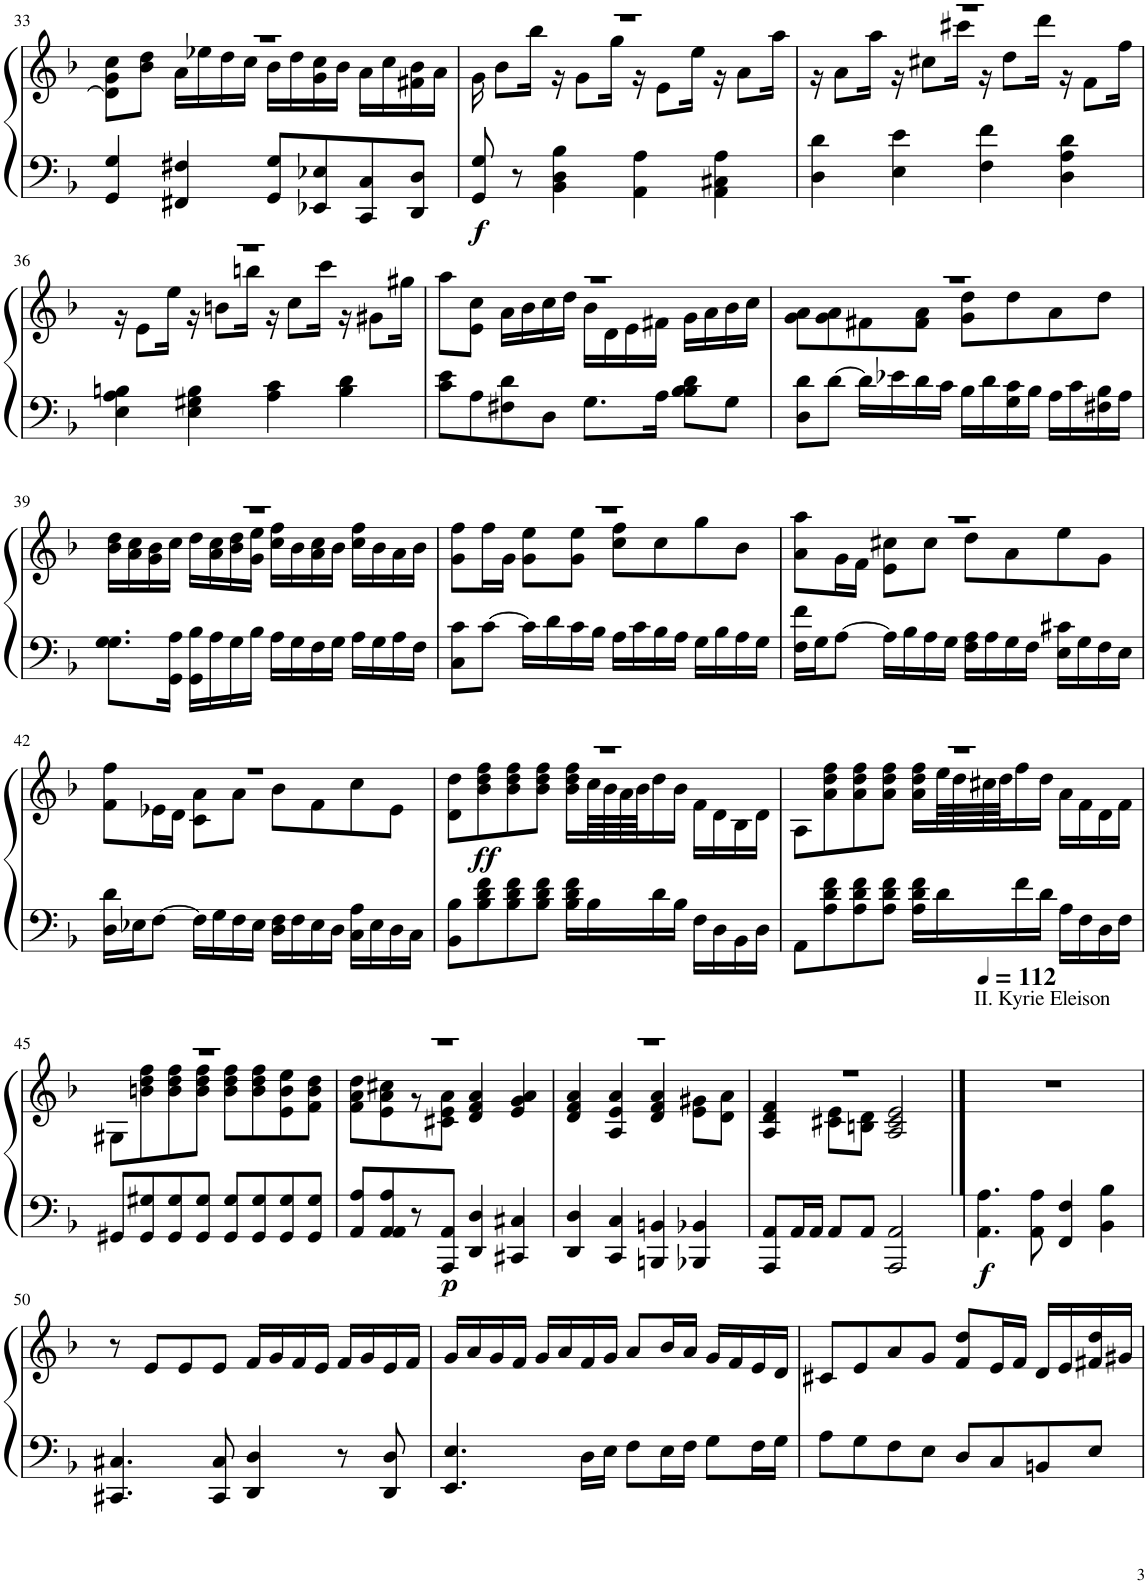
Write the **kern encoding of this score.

**kern	**kern	**dynam
*part1	*part1	*part1
*staff2	*staff1	*staff1/2
*I"Piano	*	*
*I'Pia.	*	*
!!LO:PB:g=z
*clefF4	*clefG2	*
*k[b-]	*k[b-]	*
*M4/4	*M4/4	*
*met(c)	*met(c)	*
=33	=33	=33
*	*^	*
4GG/ 4G/	1r	8d\] 8g\ 8cc\L	.
.	.	8b-\ 8dd\J	.
4FF#X/ 4F#X/	.	16a\LL	.
.	.	16ee-X\	.
.	.	16dd\	.
.	.	16cc\JJ	.
8GG/ 8G/L	.	16b-\LL	.
.	.	16dd\	.
8EE-X/ 8E-X/	.	16g\ 16cc\	.
.	.	16b-\JJ	.
8CC/ 8C/	.	16a\LL	.
.	.	16cc\	.
8DD/ 8D/J	.	16f#X\ 16b-\	.
.	.	16a\JJ	.
=34	=34	=34	=34
!	!	!	!LO:DY:b=2
8GG/ 8G/	1r	16g\	f
.	.	8b-\L	.
8r	.	.	.
.	.	16bb-\Jk	.
4BB-\ 4D\ 4B-\	.	16r	.
.	.	8g\L	.
.	.	16gg\Jk	.
4AA\ 4A\	.	16r	.
.	.	8e\L	.
.	.	16ee\Jk	.
4AA\ 4C#X\ 4A\	.	16r	.
.	.	8a\L	.
.	.	16aa\Jk	.
=35	=35	=35	=35
4D\ 4d\	1r	16r	.
.	.	8a\L	.
.	.	16aa\Jk	.
4E\ 4e\	.	16r	.
.	.	8cc#X\L	.
.	.	16ccc#X\Jk	.
4F\ 4f\	.	16r	.
.	.	8dd\L	.
.	.	16ddd\Jk	.
4D\ 4A\ 4d\	.	16r	.
.	.	8f\L	.
.	.	16ff\Jk	.
!!LO:LB:g=z	!!
=36	=36	=36	=36
4E\ 4A\ 4Bn\	1r	16r	.
.	.	8e\L	.
.	.	16ee\Jk	.
4E\ 4G#X\ 4B\	.	16r	.
.	.	8bn\L	.
.	.	16bbn\Jk	.
4A\ 4c\	.	16r	.
.	.	8cc\L	.
.	.	16ccc\Jk	.
4B\ 4d\	.	16r	.
.	.	8g#X\L	.
.	.	16gg#X\Jk	.
=37	=37	=37	=37
8c\ 8e\L	1r	8aa\L	.
8A\	.	8e\ 8cc\J	.
8F#X\ 8d\	.	16a\LL	.
.	.	16b-\	.
8D\J	.	16cc\	.
.	.	16dd\JJ	.
8.G\L	.	16b-\LL	.
.	.	16d\	.
.	.	16e\	.
16A\Jk	.	16f#X\JJ	.
8B-\ 8B-\ 8d\L	.	16g\LL	.
.	.	16a\	.
8G\J	.	16b-\	.
.	.	16cc\JJ	.
=38	=38	=38	=38
8D\ 8d\L	1r	8g\ 8a\L	.
[8d\J	.	8g\ 8a\	.
16d\LL]	.	8f#X\	.
16e-X\	.	.	.
16d\	.	8f#\ 8a\J	.
16c\JJ	.	.	.
16B-\LL	.	8g\ 8dd\L	.
16d\	.	.	.
16G\ 16c\	.	8dd\	.
16B-\JJ	.	.	.
16A\LL	.	8a\	.
16c\	.	.	.
16F#X\ 16B-\	.	8dd\J	.
16A\JJ	.	.	.
!!LO:LB:g=z	!!
=39	=39	=39	=39
8.G\ 8.G\L	1r	16b-\ 16dd\LL	.
.	.	16a\ 16cc\	.
.	.	16g\ 16b-\	.
16GG\ 16A\Jk	.	16cc\JJ	.
16GG\ 16B-\LL	.	16dd\LL	.
16A\	.	16a\ 16cc\	.
16G\	.	16b-\ 16dd\	.
16B-\JJ	.	16g\ 16ee\JJ	.
16A\LL	.	16cc\ 16ff\LL	.
16G\	.	16b-\	.
16F\	.	16a\ 16cc\	.
16G\JJ	.	16b-\JJ	.
16A\LL	.	16cc\ 16ff\LL	.
16G\	.	16b-\	.
16A\	.	16a\	.
16F\JJ	.	16b-\JJ	.
=40	=40	=40	=40
8C\ 8c\L	1r	8g\ 8ff\L	.
[8c\J	.	16ff\L	.
.	.	16g\JJ	.
16c\LL]	.	8g\ 8ee\L	.
16d\	.	.	.
16c\	.	8g\ 8ee\J	.
16B-\JJ	.	.	.
16A\LL	.	8cc\ 8ff\L	.
16c\	.	.	.
16B-\	.	8cc\	.
16A\JJ	.	.	.
16G\LL	.	8gg\	.
16B-\	.	.	.
16A\	.	8b-\J	.
16G\JJ	.	.	.
=41	=41	=41	=41
16F\ 16f\LL	1r	8a\ 8aa\L	.
16G\J	.	.	.
[8A\J	.	16g\L	.
.	.	16f\JJ	.
16A\LL]	.	8e\ 8cc#X\L	.
16B-\	.	.	.
16A\	.	8cc#\J	.
16G\JJ	.	.	.
16F\ 16A\LL	.	8dd\L	.
16A\	.	.	.
16G\	.	8a\	.
16F\JJ	.	.	.
16E\ 16c#X\LL	.	8ee\	.
16G\	.	.	.
16F\	.	8g\J	.
16E\JJ	.	.	.
!!LO:LB:g=z	!!
=42	=42	=42	=42
16D\ 16d\LL	1r	8f\ 8ff\L	.
16E-X\J	.	.	.
[8F\J	.	16e-X\L	.
.	.	16d\JJ	.
16F\LL]	.	8c\ 8a\L	.
16G\	.	.	.
16F\	.	8a\J	.
16E-\JJ	.	.	.
16D\ 16F\LL	.	8b-\L	.
16F\	.	.	.
16E-\	.	8f\	.
16D\JJ	.	.	.
16C\ 16A\LL	.	8cc\	.
16E-\	.	.	.
16D\	.	8e-\J	.
16C\JJ	.	.	.
=43	=43	=43	=43
8BB-\ 8B-\L	1r	8d\ 8dd\L	.
!	!	!	!LO:DY:b
8B-\ 8d\ 8f\	.	8b-\ 8dd\ 8ff\	ff
8B-\ 8d\ 8f\	.	8b-\ 8dd\ 8ff\	.
8B-\ 8d\ 8f\J	.	8b-\ 8dd\ 8ff\J	.
16B-\ 16d\ 16f\LL	.	16b-\ 16dd\ 16ff\LL	.
16B-\	.	64cc\LL	.
.	.	64b-\	.
.	.	64a\	.
.	.	64b-\JJ	.
16d\	.	16dd\	.
16B-\JJ	.	16b-\JJ	.
16F\LL	.	16f\LL	.
16D\	.	16d\	.
16BB-\	.	16B-\	.
16D\JJ	.	16d\JJ	.
=44	=44	=44	=44
8AA\L	1r	8A\L	.
8A\ 8d\ 8f\	.	8a\ 8dd\ 8ff\	.
8A\ 8d\ 8f\	.	8a\ 8dd\ 8ff\	.
8A\ 8d\ 8f\J	.	8a\ 8dd\ 8ff\J	.
16A\ 16d\ 16f\LL	.	16a\ 16dd\ 16ff\LL	.
16d\	.	64ee\LL	.
.	.	64dd\	.
.	.	64cc#X\	.
.	.	64dd\JJ	.
16f\	.	16ff\	.
16d\JJ	.	16dd\JJ	.
16A\LL	.	16a\LL	.
16F\	.	16f\	.
16D\	.	16d\	.
16F\JJ	.	16f\JJ	.
!!LO:LB:g=z	!!
=45	=45	=45	=45
8GG#X/L	1r	8G#X\L	.
8GG#/ 8G#X/	.	8bn\ 8dd\ 8ff\	.
8GG#/ 8G#/	.	8b\ 8dd\ 8ff\	.
8GG#/ 8G#/J	.	8b\ 8dd\ 8ff\J	.
8GG#/ 8G#/L	.	8b\ 8dd\ 8ff\L	.
8GG#/ 8G#/	.	8b\ 8dd\ 8ff\	.
8GG#/ 8G#/	.	8e\ 8b\ 8ee\	.
8GG#/ 8G#/J	.	8f\ 8b\ 8dd\J	.
=46	=46	=46	=46
8AA/ 8A/L	1r	8f\ 8a\ 8dd\L	.
8AA/ 8AA/ 8A/	.	8e\ 8a\ 8cc#X\	.
8r	.	8r	.
!	!	!	!LO:DY:b=2
8AAA/ 8AA/J	.	8c#X\ 8e\ 8a\J	p
4DD/ 4D/	.	4d/ 4f/ 4a/	.
4CC#X/ 4C#X/	.	4e/ 4g/ 4a/	.
=47	=47	=47	=47
4DD/ 4D/	1r	4d/ 4f/ 4a/	.
4CC/ 4C/	.	4A/ 4e/ 4a/	.
4BBBn/ 4BBn/	.	4d/ 4f/ 4a/	.
4BBB-X/ 4BB-X/	.	8e\ 8g#X\L	.
.	.	8d\ 8a\J	.
=48	=48	=48	=48
8AAA/ 8AA/L	1r	4A/ 4d/ 4f/	.
16AA/L	.	.	.
16AA/JJ	.	.	.
8AA/L	.	8c#X\ 8e\L	.
8AA/J	.	8Bn\ 8d\J	.
2AAA/ 2AA/	.	2A/ 2c#/ 2e/	.
*	*v	*v	*
==49	==49	==49
*	*MM112	*
*	*^	*
!	!LO:TX:a:t=II. Kyrie Eleison	!	!
!	!	!	!LO:DY:b=2
*	*v	*v	*
4.AA\ 4.A\	1r	f
8AA\ 8A\	.	.
4FF/ 4F/	.	.
4BB-\ 4B-\	.	.
!!LO:LB:g=z
=50	=50	=50
4.CC#X/ 4.C#X/	8r	.
.	8e/L	.
.	8e/	.
8CC#/ 8C#/	8e/J	.
4DD/ 4D/	16f/LL	.
.	16g/	.
.	16f/	.
.	16e/JJ	.
8r	16f/LL	.
.	16g/	.
8DD/ 8D/	16e/	.
.	16f/JJ	.
=51	=51	=51
4.EE/ 4.E/	16g/LL	.
.	16a/	.
.	16g/	.
.	16f/JJ	.
.	16g/LL	.
.	16a/	.
16D\LL	16f/	.
16E\JJ	16g/JJ	.
8F\L	8a/L	.
16E\L	16b-/L	.
16F\JJ	16a/JJ	.
8G\L	16g/LL	.
.	16f/	.
16F\L	16e/	.
16G\JJ	16d/JJ	.
=52	=52	=52
8A\L	8c#X/L	.
8G\	8e/	.
8F\	8a/	.
8E\J	8g/J	.
8D/L	8f/ 8dd/L	.
8C/	16e/L	.
.	16f/JJ	.
8BBn/	16d/LL	.
.	16e/	.
8E/J	16f#X/ 16dd/	.
.	16g#X/JJ	.
=	=	=
*-	*-	*-
